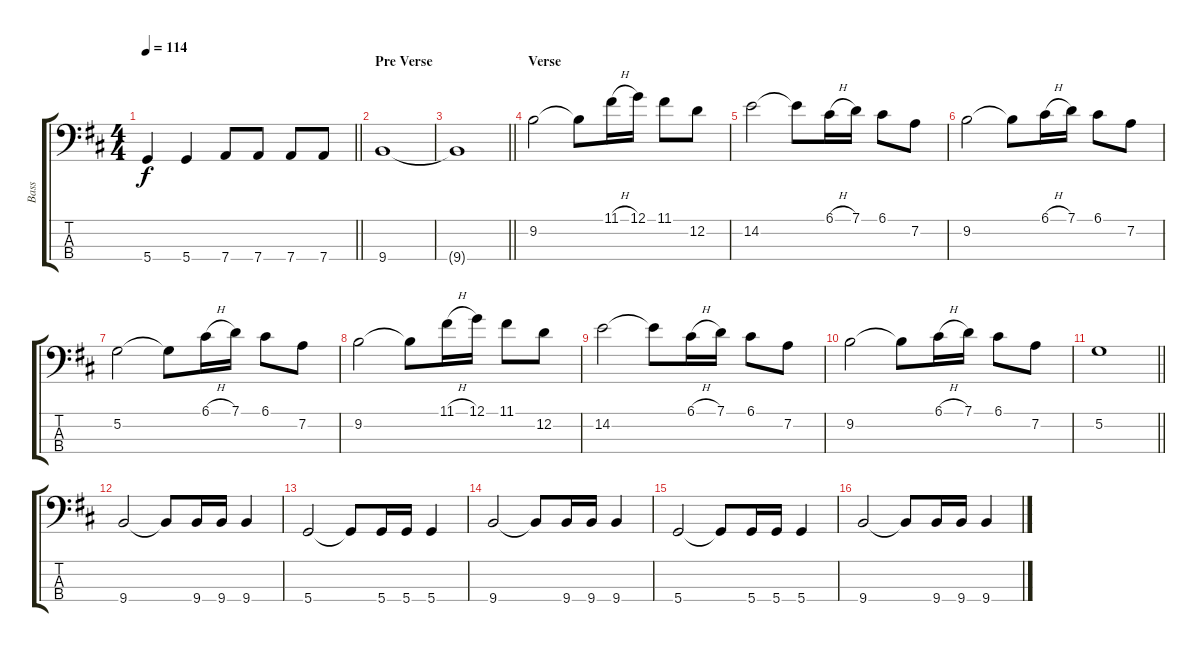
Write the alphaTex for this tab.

\track ("Bass" "Bass") {instrument electricbassfinger}
\staff {score tabs}
\tuning (G2 D2 A1 D1) {hide}
\ts (4 4)
\tempo 114
\clef f4
\barLineRight lightlight
\ks bminor
5.4.4{dy f} 5.4.4 7.4.8 7.4.8 7.4.8 7.4.8 |
\section ("" "Pre Verse")
9.4.1 |
\barLineRight lightlight
9.4{t}.1 |
\section ("" "Verse")
9.2.2 9.2{t}.8 11.1{h}.16 12.1.16 11.1.8 12.2.8 |
14.2.2 14.2{t}.8 6.1{h}.16 7.1.16 6.1.8 7.2.8 |
9.2.2 9.2{t}.8 6.1{h}.16 7.1.16 6.1.8 7.2.8 |
5.2.2 5.2{t}.8 6.1{h}.16 7.1.16 6.1.8 7.2.8 |
9.2.2 9.2{t}.8 11.1{h}.16 12.1.16 11.1.8 12.2.8 |
14.2.2 14.2{t}.8 6.1{h}.16 7.1.16 6.1.8 7.2.8 |
9.2.2 9.2{t}.8 6.1{h}.16 7.1.16 6.1.8 7.2.8 |
\barLineRight lightlight
5.2.1 |
9.4.2 9.4{t}.8 9.4.16 9.4.16 9.4.4 |
5.4.2 5.4{t}.8 5.4.16 5.4.16 5.4.4 |
9.4.2 9.4{t}.8 9.4.16 9.4.16 9.4.4 |
5.4.2 5.4{t}.8 5.4.16 5.4.16 5.4.4 |
9.4.2 9.4{t}.8 9.4.16 9.4.16 9.4.4
